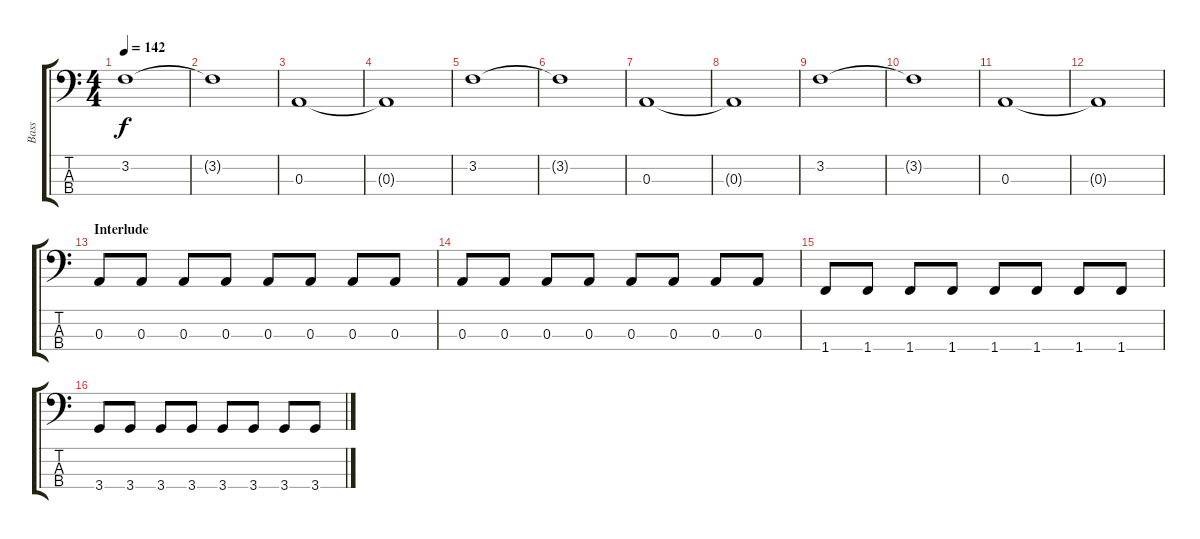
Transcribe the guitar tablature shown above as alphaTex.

\track ("Bass" "Bass") {instrument electricbassfinger}
\staff {score tabs}
\tuning (G2 D2 A1 E1) {hide}
\ts (4 4)
\tempo 142
\clef f4
\ks c
3.2.1{dy f} |
3.2{t}.1 |
0.3.1 |
0.3{t}.1 |
3.2.1 |
3.2{t}.1 |
0.3.1 |
0.3{t}.1 |
3.2.1 |
3.2{t}.1 |
0.3.1 |
0.3{t}.1 |
\section ("" "Interlude")
0.3.8 0.3.8 0.3.8 0.3.8 0.3.8 0.3.8 0.3.8 0.3.8 |
0.3.8 0.3.8 0.3.8 0.3.8 0.3.8 0.3.8 0.3.8 0.3.8 |
1.4.8 1.4.8 1.4.8 1.4.8 1.4.8 1.4.8 1.4.8 1.4.8 |
3.4.8 3.4.8 3.4.8 3.4.8 3.4.8 3.4.8 3.4.8 3.4.8
